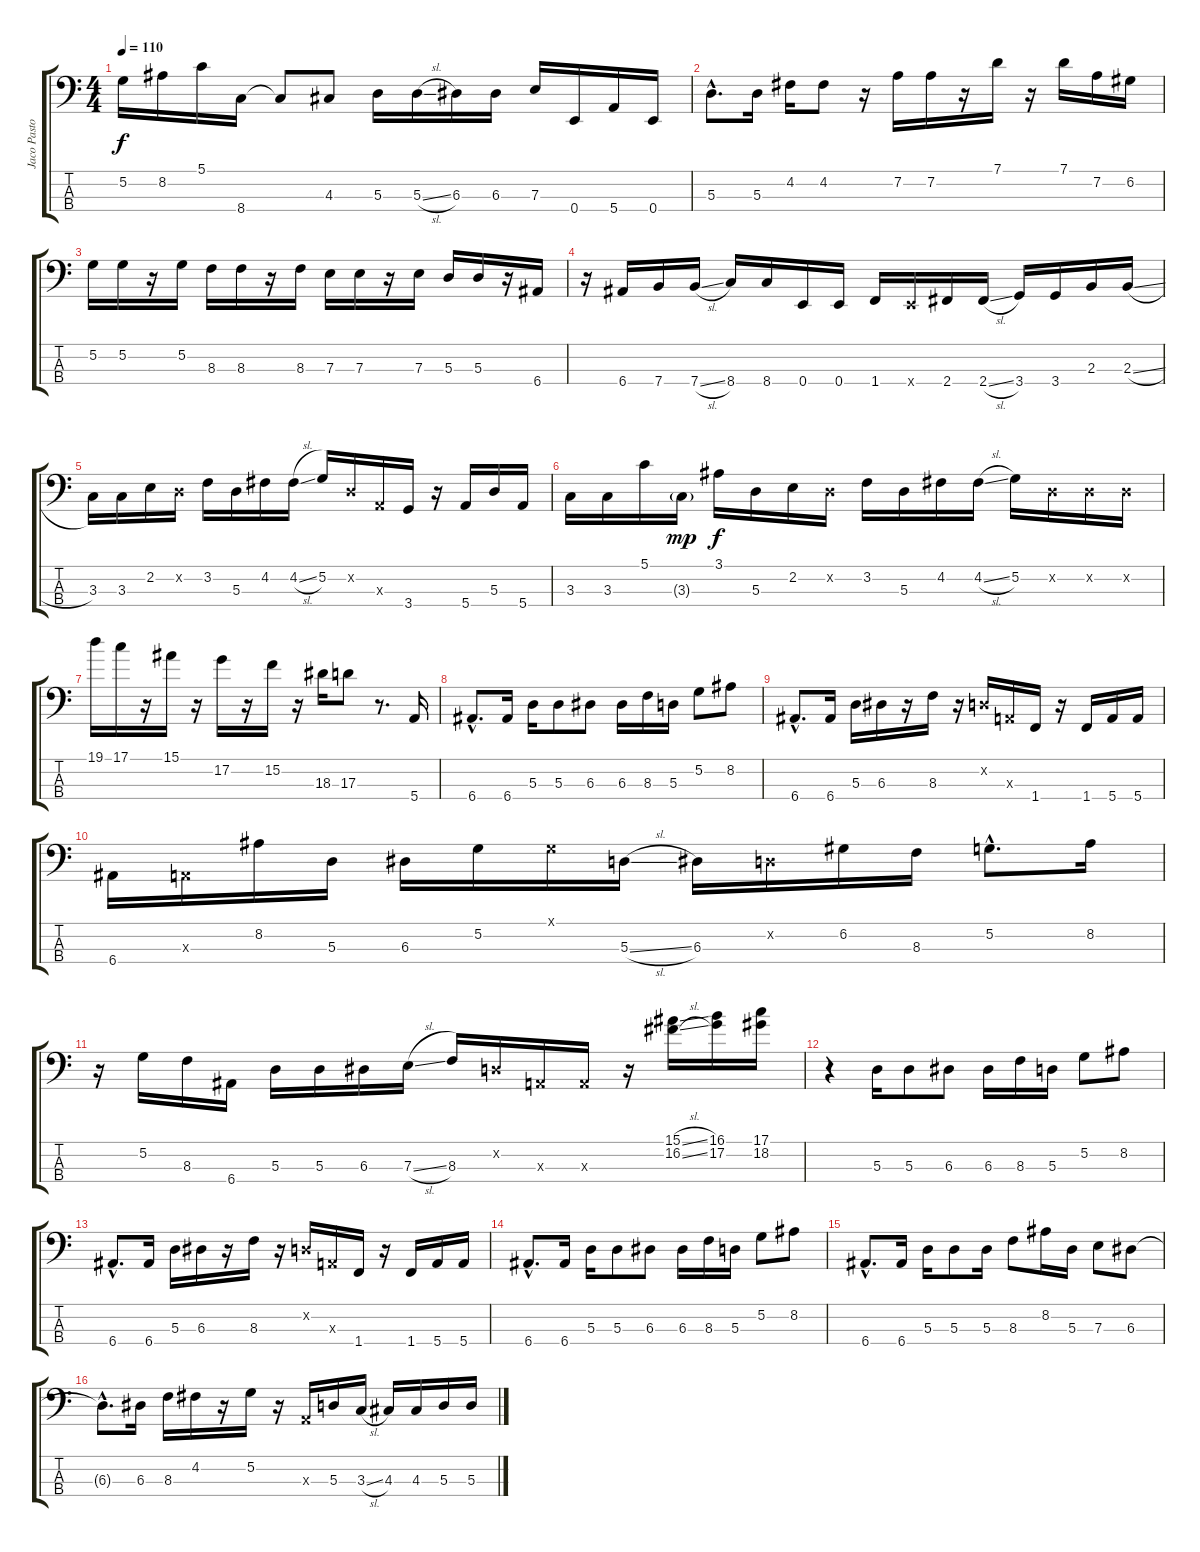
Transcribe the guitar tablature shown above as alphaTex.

\track ("Jaco Pastorius" "Jaco Pasto") {instrument fretlessbass}
\staff {score tabs}
\tuning (G2 D2 A1 E1) {hide}
\ts (4 4)
\tempo 110
\clef f4
\ks c
5.2.16{dy f} 8.2.16 5.1.16 8.4.16 8.4{t}.8 4.3.8 5.3.16 5.3{sl}.16 6.3.16 6.3.16 7.3.16 0.4.16 5.4.16 0.4.16 |
5.3{hac}.8{d} 5.3.16 4.2.16 4.2.8 r.16 7.2.16 7.2.16 r.16 7.1.16 r.16 7.1.16 7.2.16 6.2.16 |
5.2.16 5.2.16 r.16 5.2.16 8.3.16 8.3.16 r.16 8.3.16 7.3.16 7.3.16 r.16 7.3.16 5.3.16 5.3.16 r.16 6.4.16 |
r.16 6.4.16 7.4.16 7.4{sl}.16 8.4.16 8.4.16 0.4.16 0.4.16 1.4.16 0.4{x}.16 2.4.16 2.4{sl}.16 3.4.16 3.4.16 2.3.16 2.3{sl}.16 |
3.3.16 3.3.16 2.2.16 0.2{x}.16 3.2.16 5.3.16 4.2.16 4.2{sl}.16 5.2.16 0.2{x}.16 0.3{x}.16 3.4.16 r.16 5.4.16 5.3.16 5.4.16 |
3.3.16 3.3.16 5.1.16 3.3{g}.16{dy mp} 3.1.16{dy f} 5.3.16 2.2.16 0.2{x}.16 3.2.16 5.3.16 4.2.16 4.2{sl}.16 5.2.16 0.2{x}.16 0.2{x}.16 0.2{x}.16 |
19.1.16 17.1.16 r.16 15.1.16 r.16 17.2.16 r.16 15.2.16 r.16 18.3.16 17.3.8 r.8{d} 5.4.16 |
6.4{hac}.8{d} 6.4.16 5.3.16 5.3.8 6.3.8 6.3.16 8.3.16 5.3.16 5.2.8 8.2.8 |
6.4{hac}.8{d} 6.4.16 5.3.16 6.3.16 r.16 8.3.16 r.16 0.2{x}.16 0.3{x}.16 1.4.16 r.16 1.4.16 5.4.16 5.4.16 |
6.4.16 0.3{x}.16 8.2.16 5.3.16 6.3.16 5.2.16 0.1{x}.16 5.3{sl}.16 6.3.16 0.2{x}.16 6.2.16 8.3.16 5.2{hac}.8{d} 8.2.16 |
r.16 5.2.16 8.3.16 6.4.16 5.3.16 5.3.16 6.3.16 7.3{sl}.16 8.3.16 0.2{x}.16 0.3{x}.16 0.3{x}.16 r.16 (15.1{sl} 16.2{sl}).16 (16.1 17.2).16 (17.1 18.2).16 |
r.4 5.3.16 5.3.8 6.3.8 6.3.16 8.3.16 5.3.16 5.2.8 8.2.8 |
6.4{hac}.8{d} 6.4.16 5.3.16 6.3.16 r.16 8.3.16 r.16 0.2{x}.16 0.3{x}.16 1.4.16 r.16 1.4.16 5.4.16 5.4.16 |
6.4{hac}.8{d} 6.4.16 5.3.16 5.3.8 6.3.8 6.3.16 8.3.16 5.3.16 5.2.8 8.2.8 |
6.4{hac}.8{d} 6.4.16 5.3.16 5.3.8 5.3.16 8.3.8 8.2.16 5.3.16 7.3.8 6.3.8 |
6.3{hac t}.8{d} 6.3.16 8.3.16 4.2.16 r.16 5.2.16 r.16 0.3{x}.16 5.3.16 3.3{sl}.16 4.3.16 4.3.16 5.3.16 5.3{sl}.16
